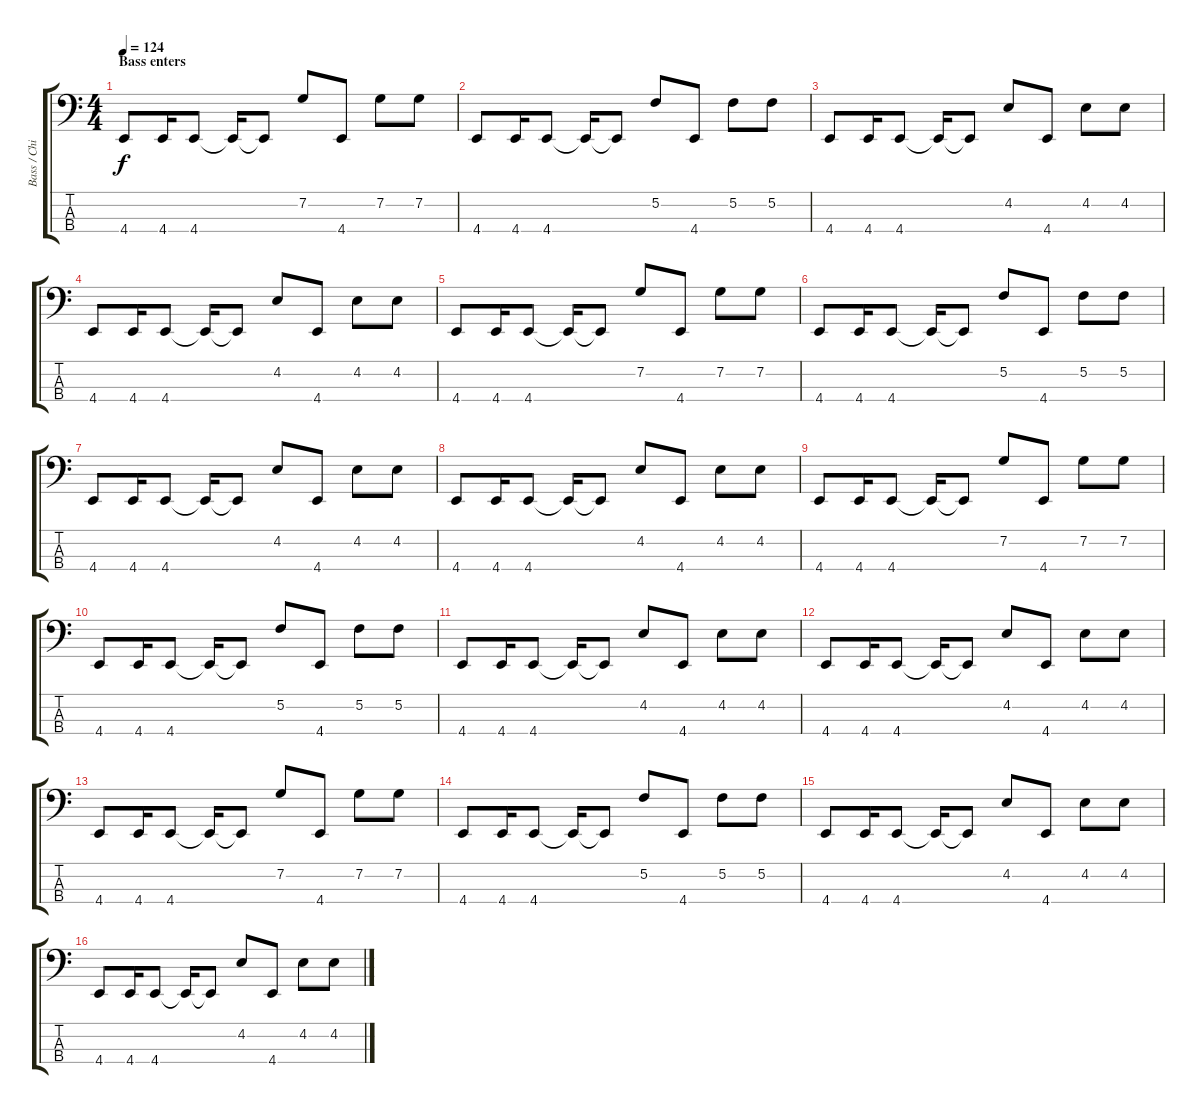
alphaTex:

\track ("Bass / Chi Cheng" "Bass / Chi") {instrument electricbassfinger}
\staff {score tabs}
\tuning (F2 C2 G1 C1) {hide}
\ts (4 4)
\section ("" "Bass enters")
\tempo 124
\clef f4
\ks c
4.4.8{dy f} 4.4.16 4.4.8 4.4{t}.16 4.4{t}.8 7.2.8 4.4.8 7.2.8 7.2.8 |
4.4.8 4.4.16 4.4.8 4.4{t}.16 4.4{t}.8 5.2.8 4.4.8 5.2.8 5.2.8 |
4.4.8 4.4.16 4.4.8 4.4{t}.16 4.4{t}.8 4.2.8 4.4.8 4.2.8 4.2.8 |
4.4.8 4.4.16 4.4.8 4.4{t}.16 4.4{t}.8 4.2.8 4.4.8 4.2.8 4.2.8 |
4.4.8 4.4.16 4.4.8 4.4{t}.16 4.4{t}.8 7.2.8 4.4.8 7.2.8 7.2.8 |
4.4.8 4.4.16 4.4.8 4.4{t}.16 4.4{t}.8 5.2.8 4.4.8 5.2.8 5.2.8 |
4.4.8 4.4.16 4.4.8 4.4{t}.16 4.4{t}.8 4.2.8 4.4.8 4.2.8 4.2.8 |
4.4.8 4.4.16 4.4.8 4.4{t}.16 4.4{t}.8 4.2.8 4.4.8 4.2.8 4.2.8 |
4.4.8 4.4.16 4.4.8 4.4{t}.16 4.4{t}.8 7.2.8 4.4.8 7.2.8 7.2.8 |
4.4.8 4.4.16 4.4.8 4.4{t}.16 4.4{t}.8 5.2.8 4.4.8 5.2.8 5.2.8 |
4.4.8 4.4.16 4.4.8 4.4{t}.16 4.4{t}.8 4.2.8 4.4.8 4.2.8 4.2.8 |
4.4.8 4.4.16 4.4.8 4.4{t}.16 4.4{t}.8 4.2.8 4.4.8 4.2.8 4.2.8 |
4.4.8 4.4.16 4.4.8 4.4{t}.16 4.4{t}.8 7.2.8 4.4.8 7.2.8 7.2.8 |
4.4.8 4.4.16 4.4.8 4.4{t}.16 4.4{t}.8 5.2.8 4.4.8 5.2.8 5.2.8 |
4.4.8 4.4.16 4.4.8 4.4{t}.16 4.4{t}.8 4.2.8 4.4.8 4.2.8 4.2.8 |
4.4.8 4.4.16 4.4.8 4.4{t}.16 4.4{t}.8 4.2.8 4.4.8 4.2.8 4.2.8
